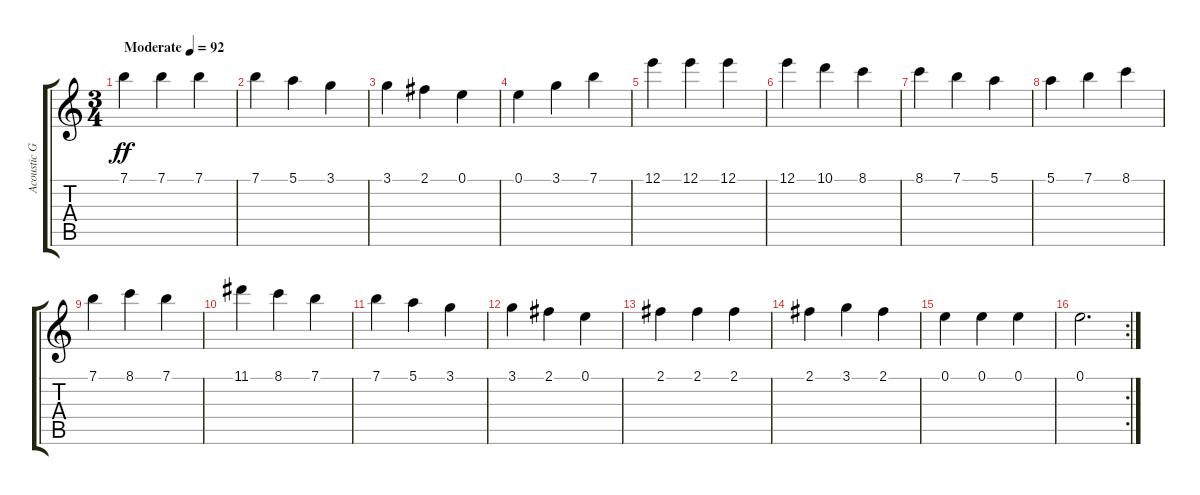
\track ("Acoustic Guitar (nylon)" "Acoustic G") {instrument acousticguitarnylon}
\staff {score tabs}
\tuning (E4 B3 G3 D3 A2 E2) {hide}
\ts (3 4)
\tempo (92 "Moderate")
\clef g2
\ks c
7.1.4{dy ff instrument acousticguitarnylon} 7.1.4 7.1.4 |
7.1.4 5.1.4 3.1.4 |
3.1.4 2.1.4 0.1.4 |
0.1.4 3.1.4 7.1.4 |
12.1.4 12.1.4 12.1.4 |
12.1.4 10.1.4 8.1.4 |
8.1.4 7.1.4 5.1.4 |
5.1.4 7.1.4 8.1.4 |
7.1.4 8.1.4 7.1.4 |
11.1.4 8.1.4 7.1.4 |
7.1.4 5.1.4 3.1.4 |
3.1.4 2.1.4 0.1.4 |
2.1.4 2.1.4 2.1.4 |
2.1.4 3.1.4 2.1.4 |
0.1.4 0.1.4 0.1.4 |
\rc 2
0.1.2{d}
